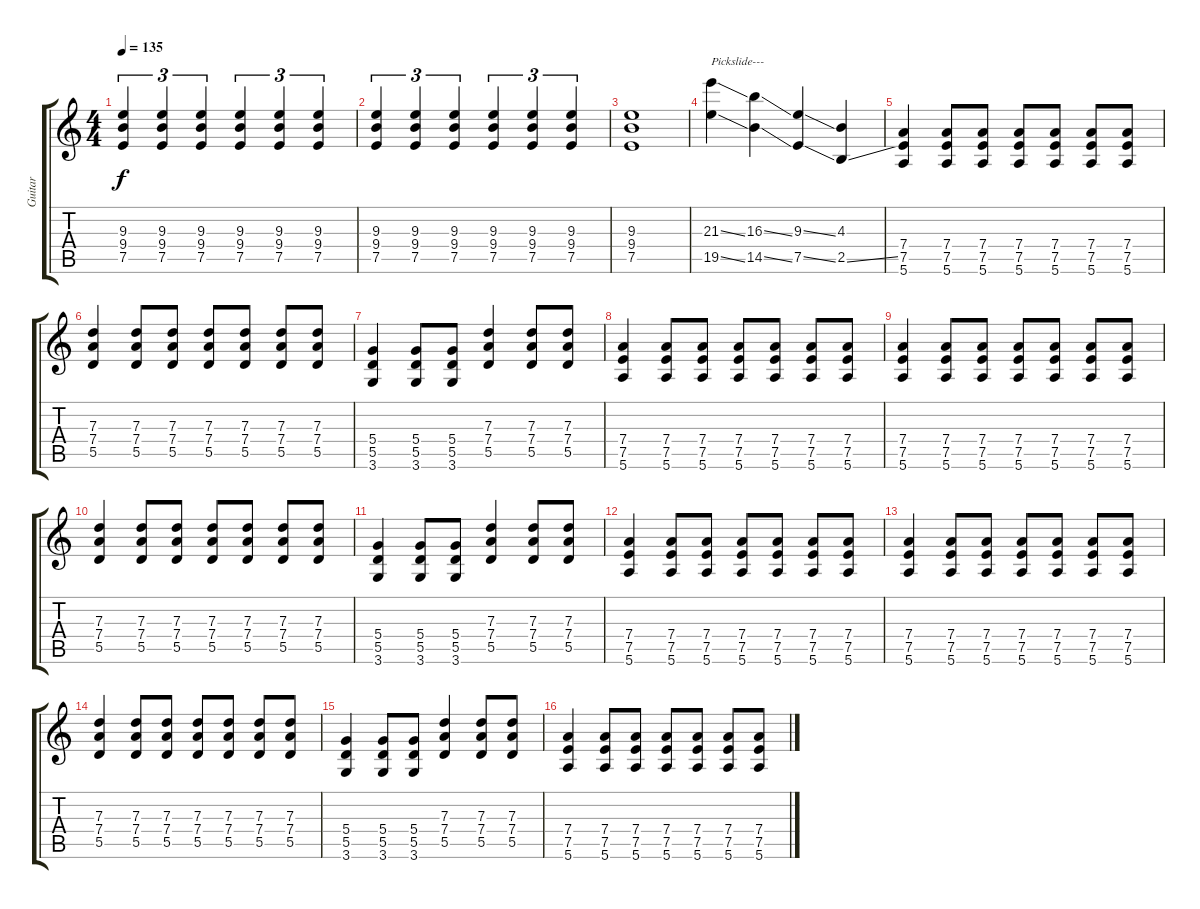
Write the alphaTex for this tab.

\track ("Guitar" "Guitar") {instrument distortionguitar}
\staff {score tabs}
\tuning (E4 B3 G3 D3 A2 E2) {hide}
\ts (4 4)
\tempo 135
\clef g2
\ks c
(9.3 9.4 7.5).4{tu (3 2) dy f} (9.3 9.4 7.5).4{tu (3 2)} (9.3 9.4 7.5).4{tu (3 2)} (9.3 9.4 7.5).4{tu (3 2)} (9.3 9.4 7.5).4{tu (3 2)} (9.3 9.4 7.5).4{tu (3 2)} |
(9.3 9.4 7.5).4{tu (3 2)} (9.3 9.4 7.5).4{tu (3 2)} (9.3 9.4 7.5).4{tu (3 2)} (9.3 9.4 7.5).4{tu (3 2)} (9.3 9.4 7.5).4{tu (3 2)} (9.3 9.4 7.5).4{tu (3 2)} |
(9.3 9.4 7.5).1 |
(21.3{ss} 19.5{ss}).4{txt "Pickslide---"} (16.3{ss} 14.5{ss}).4 (9.3{ss} 7.5{ss}).4 (4.3 2.5{ss}).4 |
(7.4 7.5 5.6).4 (7.4 7.5 5.6).8 (7.4 7.5 5.6).8 (7.4 7.5 5.6).8 (7.4 7.5 5.6).8 (7.4 7.5 5.6).8 (7.4 7.5 5.6).8 |
(7.3 7.4 5.5).4 (7.3 7.4 5.5).8 (7.3 7.4 5.5).8 (7.3 7.4 5.5).8 (7.3 7.4 5.5).8 (7.3 7.4 5.5).8 (7.3 7.4 5.5).8 |
(5.4 5.5 3.6).4 (5.4 5.5 3.6).8 (5.4 5.5 3.6).8 (7.3 7.4 5.5).4 (7.3 7.4 5.5).8 (7.3 7.4 5.5).8 |
(7.4 7.5 5.6).4 (7.4 7.5 5.6).8 (7.4 7.5 5.6).8 (7.4 7.5 5.6).8 (7.4 7.5 5.6).8 (7.4 7.5 5.6).8 (7.4 7.5 5.6).8 |
(7.4 7.5 5.6).4 (7.4 7.5 5.6).8 (7.4 7.5 5.6).8 (7.4 7.5 5.6).8 (7.4 7.5 5.6).8 (7.4 7.5 5.6).8 (7.4 7.5 5.6).8 |
(7.3 7.4 5.5).4 (7.3 7.4 5.5).8 (7.3 7.4 5.5).8 (7.3 7.4 5.5).8 (7.3 7.4 5.5).8 (7.3 7.4 5.5).8 (7.3 7.4 5.5).8 |
(5.4 5.5 3.6).4 (5.4 5.5 3.6).8 (5.4 5.5 3.6).8 (7.3 7.4 5.5).4 (7.3 7.4 5.5).8 (7.3 7.4 5.5).8 |
(7.4 7.5 5.6).4 (7.4 7.5 5.6).8 (7.4 7.5 5.6).8 (7.4 7.5 5.6).8 (7.4 7.5 5.6).8 (7.4 7.5 5.6).8 (7.4 7.5 5.6).8 |
(7.4 7.5 5.6).4 (7.4 7.5 5.6).8 (7.4 7.5 5.6).8 (7.4 7.5 5.6).8 (7.4 7.5 5.6).8 (7.4 7.5 5.6).8 (7.4 7.5 5.6).8 |
(7.3 7.4 5.5).4 (7.3 7.4 5.5).8 (7.3 7.4 5.5).8 (7.3 7.4 5.5).8 (7.3 7.4 5.5).8 (7.3 7.4 5.5).8 (7.3 7.4 5.5).8 |
(5.4 5.5 3.6).4 (5.4 5.5 3.6).8 (5.4 5.5 3.6).8 (7.3 7.4 5.5).4 (7.3 7.4 5.5).8 (7.3 7.4 5.5).8 |
(7.4 7.5 5.6).4 (7.4 7.5 5.6).8 (7.4 7.5 5.6).8 (7.4 7.5 5.6).8 (7.4 7.5 5.6).8 (7.4 7.5 5.6).8 (7.4 7.5 5.6).8
